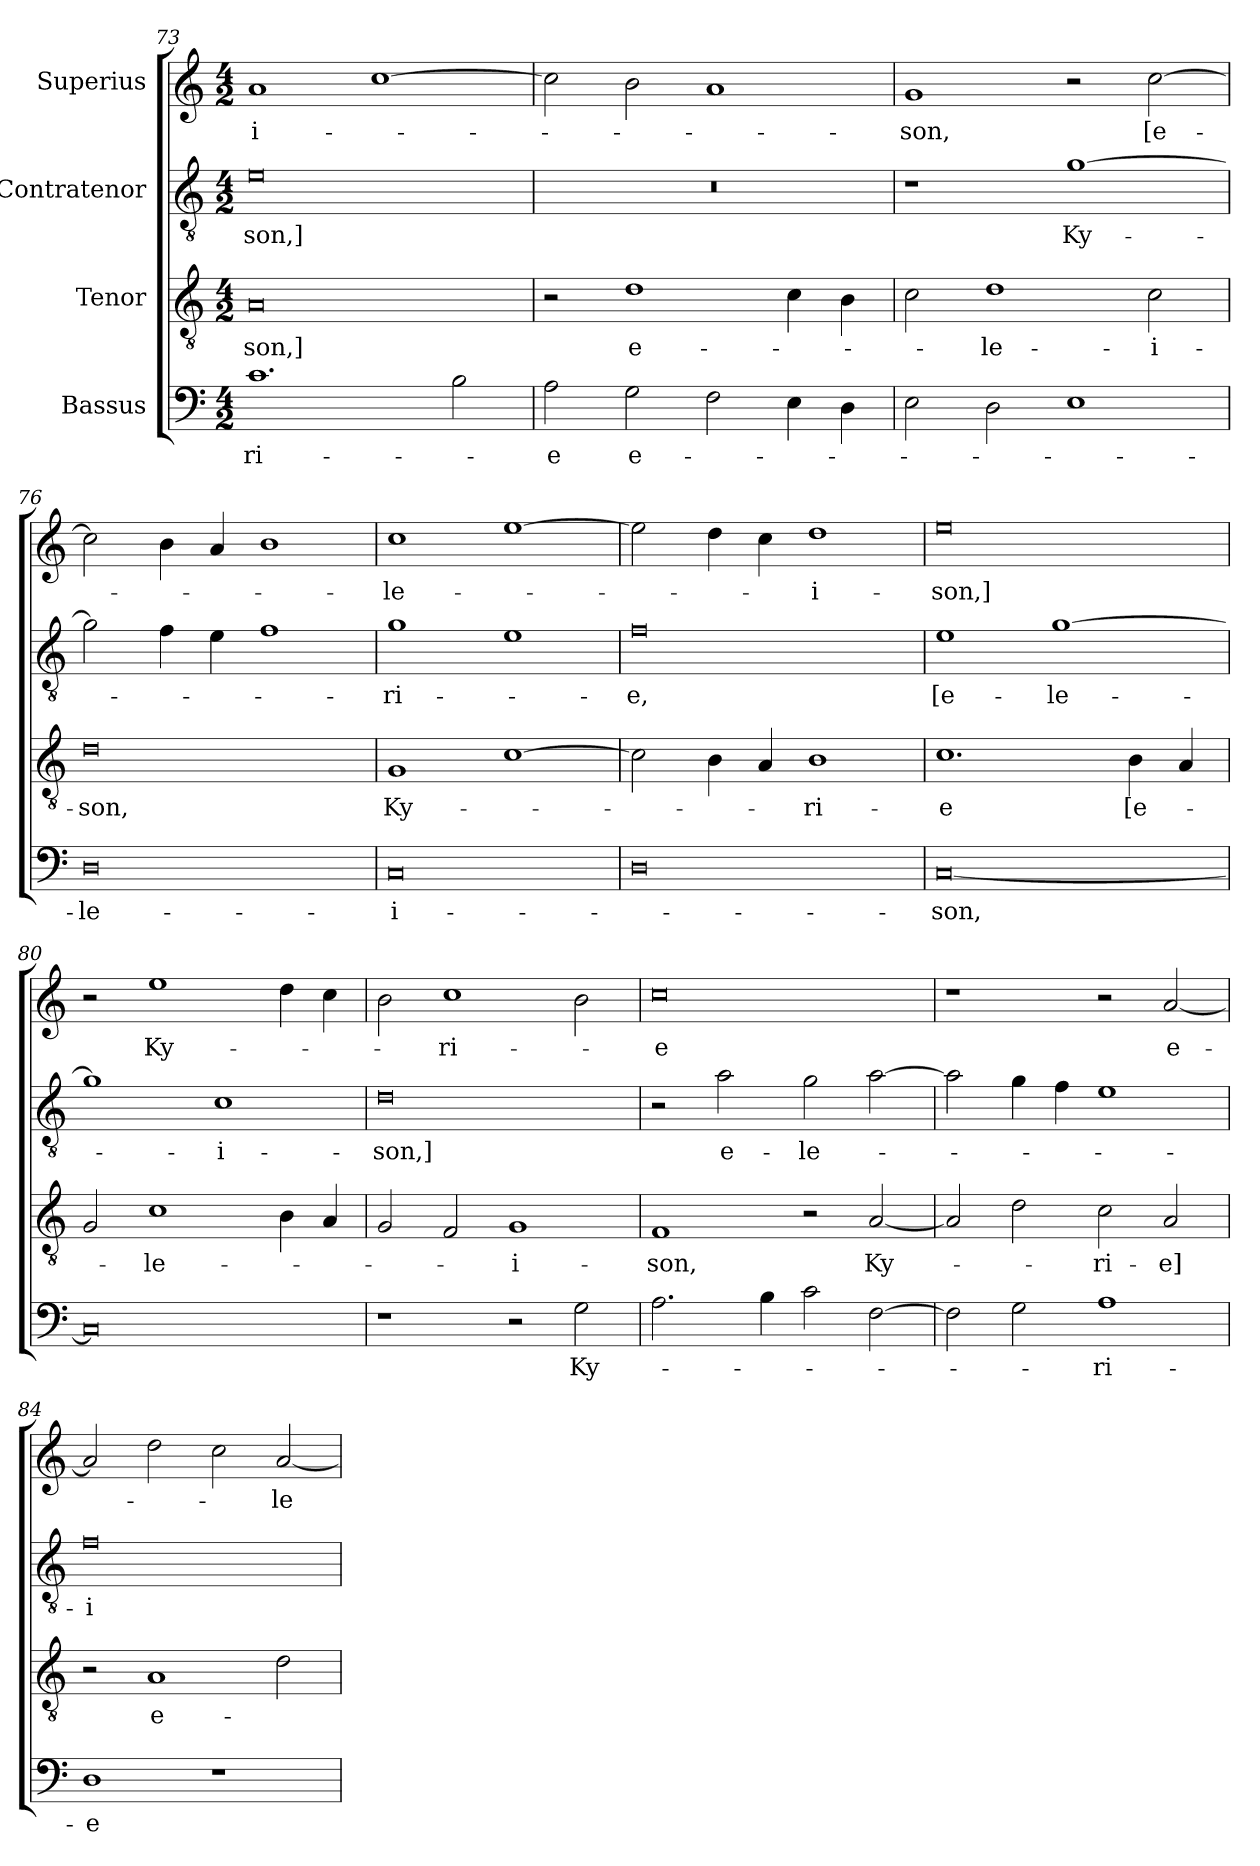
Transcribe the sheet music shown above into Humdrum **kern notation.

**kern	**text	**kern	**text	**kern	**text	**kern	**text
*part4	*part4	*part3	*part3	*part2	*part2	*part1	*part1
*staff4	*staff4	*staff3	*staff3	*staff2	*staff2	*staff1	*staff1
*I"Bassus	*	*I"Tenor	*	*I"Contratenor	*	*I"Superius	*
*clefF4	*	*clefGv2	*	*clefGv2	*	*clefG2	*
*k[]	*	*k[]	*	*k[]	*	*k[]	*
*M4/2	*	*M4/2	*	*M4/2	*	*M4/2	*
=73	=73	=73	=73	=73	=73	=73	=73
1.c\	-ri-	0A/	-son,]	0e\	-son,]	1a/	-i-
.	.	.	.	.	.	[1cc\	.
2B\	.	.	.	.	.	.	.
=74	=74	=74	=74	=74	=74	=74	=74
2A\	-e	2r	.	0r	.	2cc\]	.
2G\	e-	1d\	e-	.	.	2b\	.
2F\	.	.	.	.	.	1a/	.
4E\	.	4c\	.	.	.	.	.
4D\	.	4B\	.	.	.	.	.
=75	=75	=75	=75	=75	=75	=75	=75
2E\	.	2c\	.	1r	.	1g/	-son,
2D\	.	1d\	-le-	.	.	.	.
1E\	.	.	.	[1g\	Ky-	2r	.
.	.	2c\	-i-	.	.	[2cc\	[e-
=76	=76	=76	=76	=76	=76	=76	=76
0D\	-le-	0d\	-son,	2g\]	.	2cc\]	.
.	.	.	.	4f\	.	4b\	.
.	.	.	.	4e\	.	4a/	.
.	.	.	.	1f\	.	1b\	.
=77	=77	=77	=77	=77	=77	=77	=77
0C/	-i-	1G/	Ky-	1g\	-ri-	1cc\	-le-
.	.	[1c\	.	1e\	.	[1ee\	.
=78	=78	=78	=78	=78	=78	=78	=78
0D\	.	2c\]	.	0f\	e,	2ee\]	.
.	.	4B\	.	.	.	4dd\	.
.	.	4A/	.	.	.	4cc\	.
.	.	1B\	-ri-	.	.	1dd\	-i-
=79	=79	=79	=79	=79	=79	=79	=79
[0C/	-son,	1.c\	-e	1e\	[e-	0ee\	-son,]
.	.	.	.	[1g\	-le-	.	.
.	.	4B\	[e-	.	.	.	.
.	.	4A/	.	.	.	.	.
=80	=80	=80	=80	=80	=80	=80	=80
0C/]	.	2G/	.	1g\]	.	2r	.
.	.	1c\	-le-	.	.	1ee\	Ky-
.	.	.	.	1c\	-i-	.	.
.	.	4B\	.	.	.	4dd\	.
.	.	4A/	.	.	.	4cc\	.
=81	=81	=81	=81	=81	=81	=81	=81
1r	.	2G/	.	0d\	-son,]	2b\	.
.	.	2F/	.	.	.	1cc\	-ri-
2r	.	1G/	-i-	.	.	.	.
2G\	Ky-	.	.	.	.	2b\	.
=82	=82	=82	=82	=82	=82	=82	=82
2.A\	.	1F/	-son,	2r	.	0cc\	-e
.	.	.	.	2a\	e-	.	.
4B\	.	.	.	.	.	.	.
2c\	.	2r	.	2g\	-le-	.	.
[2F\	.	[2A/	Ky-	[2a\	.	.	.
=83	=83	=83	=83	=83	=83	=83	=83
2F\]	.	2A/]	.	2a\]	.	1r	.
2G\	.	2d\	.	4g\	.	.	.
.	.	.	.	4f\	.	.	.
1A\	-ri-	2c\	-ri-	1e\	.	2r	.
.	.	2A/	-e]	.	.	[2a/	e-
=84	=84	=84	=84	=84	=84	=84	=84
1D\	-e	2r	.	0f\	-i-	2a/]	.
.	.	1A/	e-	.	.	2dd\	.
1r	.	.	.	.	.	2cc\	.
.	.	2d\	.	.	.	[2a/	-le-
=	=	=	=	=	=	=	=
*-	*-	*-	*-	*-	*-	*-	*-
